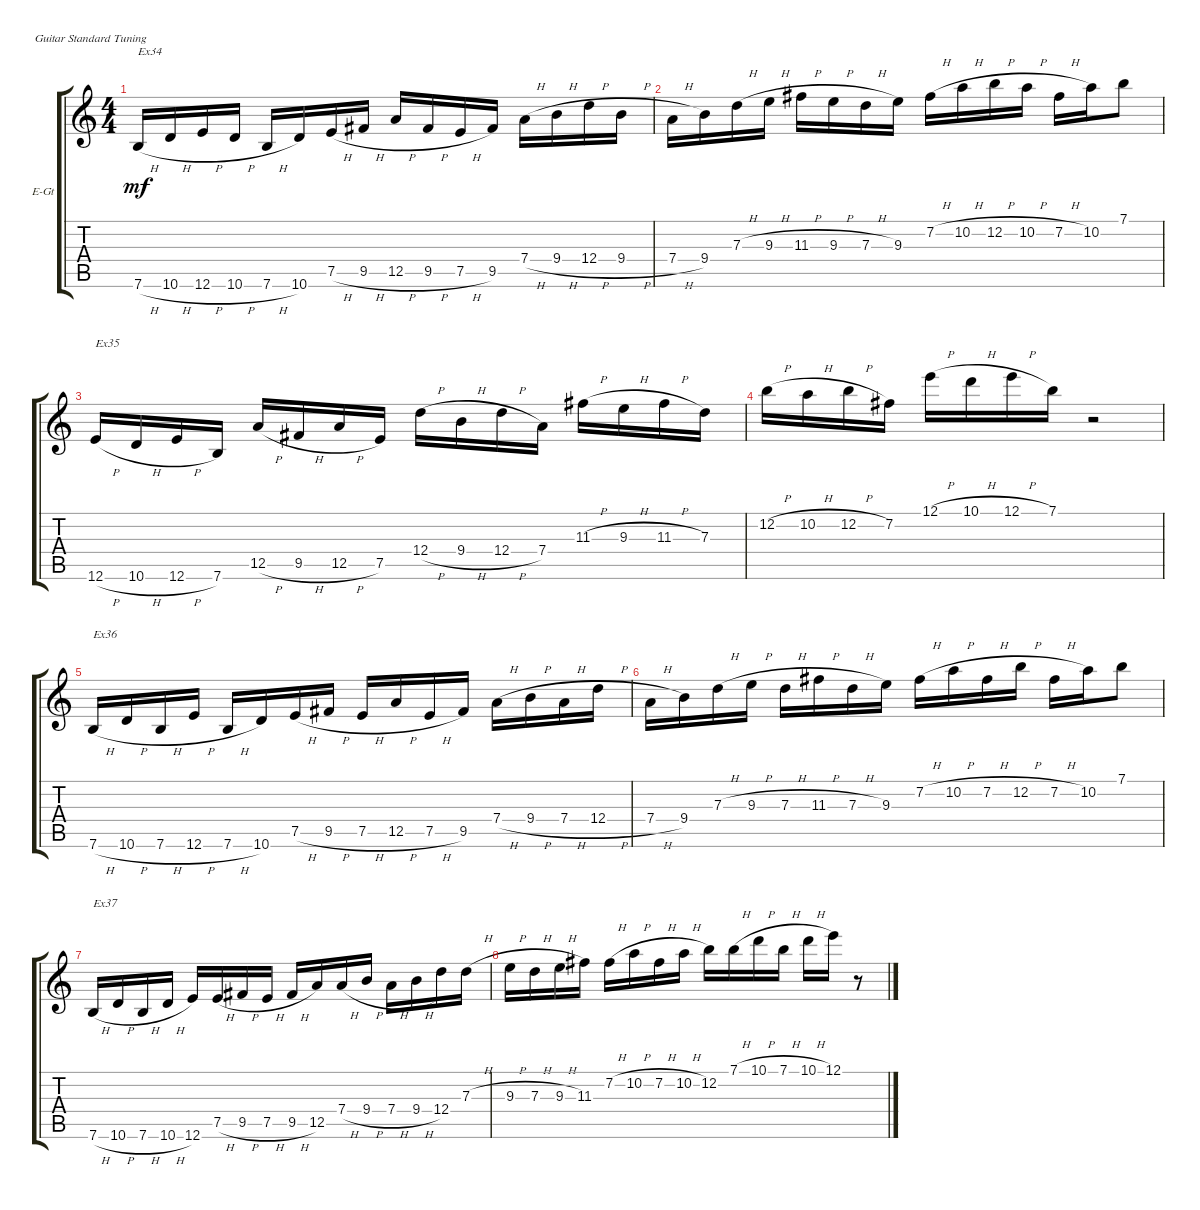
\defaultSystemsLayout 4
\bracketExtendMode groupsimilarinstruments
\firstSystemTrackNameOrientation horizontal
\otherSystemsTrackNameOrientation horizontal
\track ("Electric Guitar" "E-Gt") {instrument overdrivenguitar}
\staff {score tabs}
\tuning (E4 B3 G3 D3 A2 E2)
\ts (4 4)
\tempo (125 hide)
\clef g2
\ks c
7.6{h}.16{txt "Ex34" dy mf} 10.6{h}.16 12.6{h}.16 10.6{h}.16 7.6{h}.16 10.6.16 7.5{h}.16 9.5{h}.16 12.5{h}.16 9.5{h}.16 7.5{h}.16 9.5.16 7.4{h}.16 9.4{h}.16 12.4{h}.16 9.4{h}.16 |
7.4{h}.16 9.4.16 7.3{h}.16 9.3{h}.16 11.3{h}.16 9.3{h}.16 7.3{h}.16 9.3.16 7.2{h}.16 10.2{h}.16 12.2{h}.16 10.2{h}.16 7.2{h}.16 10.2.16 7.1.8 |
12.6{h}.16{txt "Ex35"} 10.6{h}.16 12.6{h}.16 7.6.16 12.5{h}.16 9.5{h}.16 12.5{h}.16 7.5.16 12.4{h}.16 9.4{h}.16 12.4{h}.16 7.4.16 11.3{h}.16 9.3{h}.16 11.3{h}.16 7.3.16 |
12.2{h}.16 10.2{h}.16 12.2{h}.16 7.2.16 12.1{h}.16 10.1{h}.16 12.1{h}.16 7.1.16 r.2 |
7.6{h}.16{txt "Ex36"} 10.6{h}.16 7.6{h}.16 12.6{h}.16 7.6{h}.16 10.6.16 7.5{h}.16 9.5{h}.16 7.5{h}.16 12.5{h}.16 7.5{h}.16 9.5.16 7.4{h}.16 9.4{h}.16 7.4{h}.16 12.4{h}.16 |
7.4{h}.16 9.4.16 7.3{h}.16 9.3{h}.16 7.3{h}.16 11.3{h}.16 7.3{h}.16 9.3.16 7.2{h}.16 10.2{h}.16 7.2{h}.16 12.2{h}.16 7.2{h}.16 10.2.16 7.1.8 |
7.6{h}.16{txt "Ex37"} 10.6{h}.16 7.6{h}.16 10.6{h}.16 12.6.16 7.5{h}.16 9.5{h}.16 7.5{h}.16 9.5{h}.16 12.5.16 7.4{h}.16 9.4{h}.16 7.4{h}.16 9.4{h}.16 12.4.16 7.3{h}.16 |
9.3{h}.16 7.3{h}.16 9.3{h}.16 11.3.16 7.2{h}.16 10.2{h}.16 7.2{h}.16 10.2{h}.16 12.2.16 7.1{h}.16 10.1{h}.16 7.1{h}.16 10.1{h}.16 12.1.16 r.8
